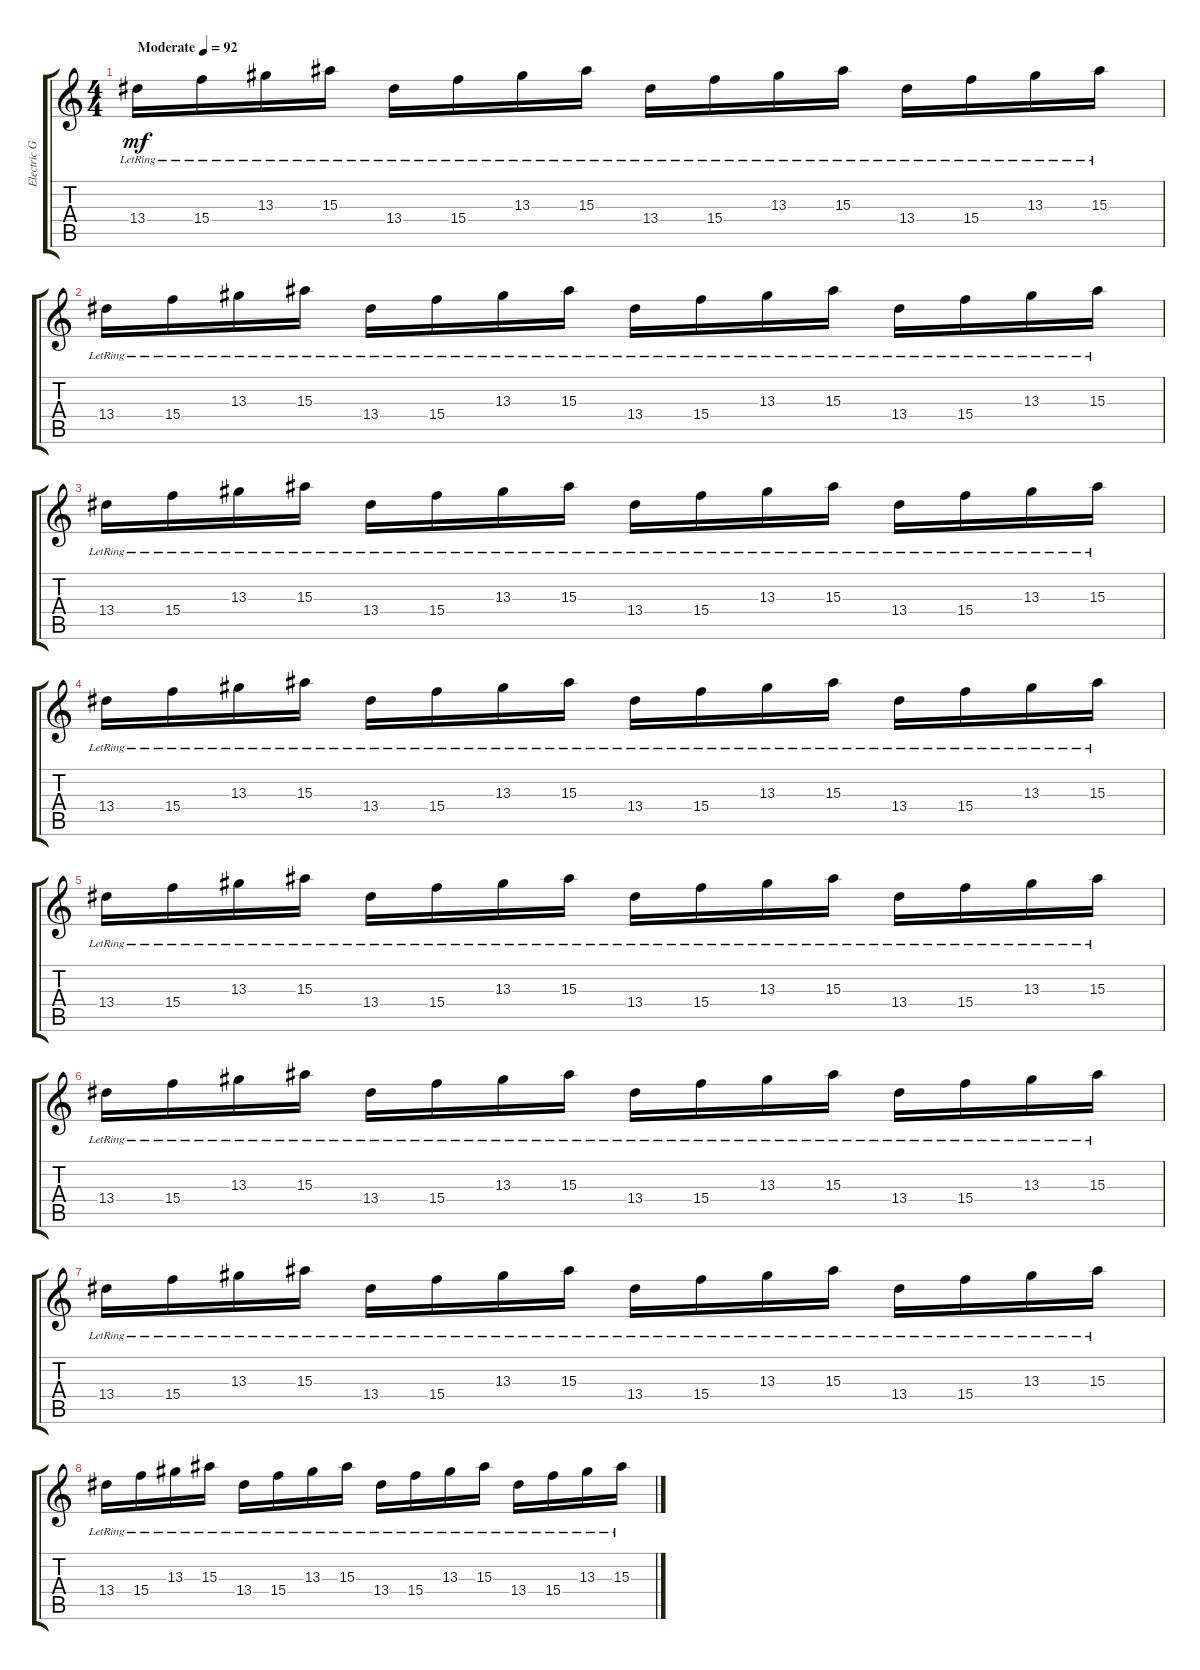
\track ("Electric Guitar" "Electric G") {instrument electricguitarclean}
\staff {score tabs}
\tuning (E4 B3 G3 D3 A2 E2) {hide}
\ts (4 4)
\tempo (92 "Moderate")
\clef g2
\ks c
13.4{lr}.16{dy mf volume 0 instrument electricguitarclean} 15.4{lr}.16 13.3{lr}.16 15.3{lr}.16 13.4{lr}.16 15.4{lr}.16 13.3{lr}.16 15.3{lr}.16 13.4{lr}.16 15.4{lr}.16 13.3{lr}.16 15.3{lr}.16 13.4{lr}.16 15.4{lr}.16 13.3{lr}.16 15.3{lr}.16 |
13.4{lr}.16 15.4{lr}.16 13.3{lr}.16 15.3{lr}.16 13.4{lr}.16 15.4{lr}.16 13.3{lr}.16 15.3{lr}.16 13.4{lr}.16 15.4{lr}.16 13.3{lr}.16 15.3{lr}.16 13.4{lr}.16 15.4{lr}.16 13.3{lr}.16 15.3{lr}.16 |
13.4{lr}.16{volume 7} 15.4{lr}.16 13.3{lr}.16 15.3{lr}.16 13.4{lr}.16 15.4{lr}.16 13.3{lr}.16 15.3{lr}.16 13.4{lr}.16 15.4{lr}.16 13.3{lr}.16 15.3{lr}.16 13.4{lr}.16 15.4{lr}.16 13.3{lr}.16 15.3{lr}.16 |
13.4{lr}.16 15.4{lr}.16 13.3{lr}.16 15.3{lr}.16 13.4{lr}.16 15.4{lr}.16 13.3{lr}.16 15.3{lr}.16 13.4{lr}.16 15.4{lr}.16 13.3{lr}.16 15.3{lr}.16 13.4{lr}.16 15.4{lr}.16 13.3{lr}.16 15.3{lr}.16 |
13.4{lr}.16 15.4{lr}.16 13.3{lr}.16 15.3{lr}.16 13.4{lr}.16 15.4{lr}.16 13.3{lr}.16 15.3{lr}.16 13.4{lr}.16 15.4{lr}.16 13.3{lr}.16 15.3{lr}.16 13.4{lr}.16 15.4{lr}.16 13.3{lr}.16 15.3{lr}.16 |
13.4{lr}.16 15.4{lr}.16 13.3{lr}.16 15.3{lr}.16 13.4{lr}.16 15.4{lr}.16 13.3{lr}.16 15.3{lr}.16 13.4{lr}.16 15.4{lr}.16 13.3{lr}.16 15.3{lr}.16 13.4{lr}.16 15.4{lr}.16 13.3{lr}.16 15.3{lr}.16 |
13.4{lr}.16 15.4{lr}.16 13.3{lr}.16 15.3{lr}.16 13.4{lr}.16 15.4{lr}.16 13.3{lr}.16 15.3{lr}.16 13.4{lr}.16 15.4{lr}.16 13.3{lr}.16 15.3{lr}.16 13.4{lr}.16 15.4{lr}.16 13.3{lr}.16 15.3{lr}.16 |
13.4{lr}.16 15.4{lr}.16 13.3{lr}.16 15.3{lr}.16 13.4{lr}.16 15.4{lr}.16 13.3{lr}.16 15.3{lr}.16 13.4{lr}.16 15.4{lr}.16 13.3{lr}.16 15.3{lr}.16 13.4{lr}.16 15.4{lr}.16 13.3{lr}.16 15.3{lr}.16
